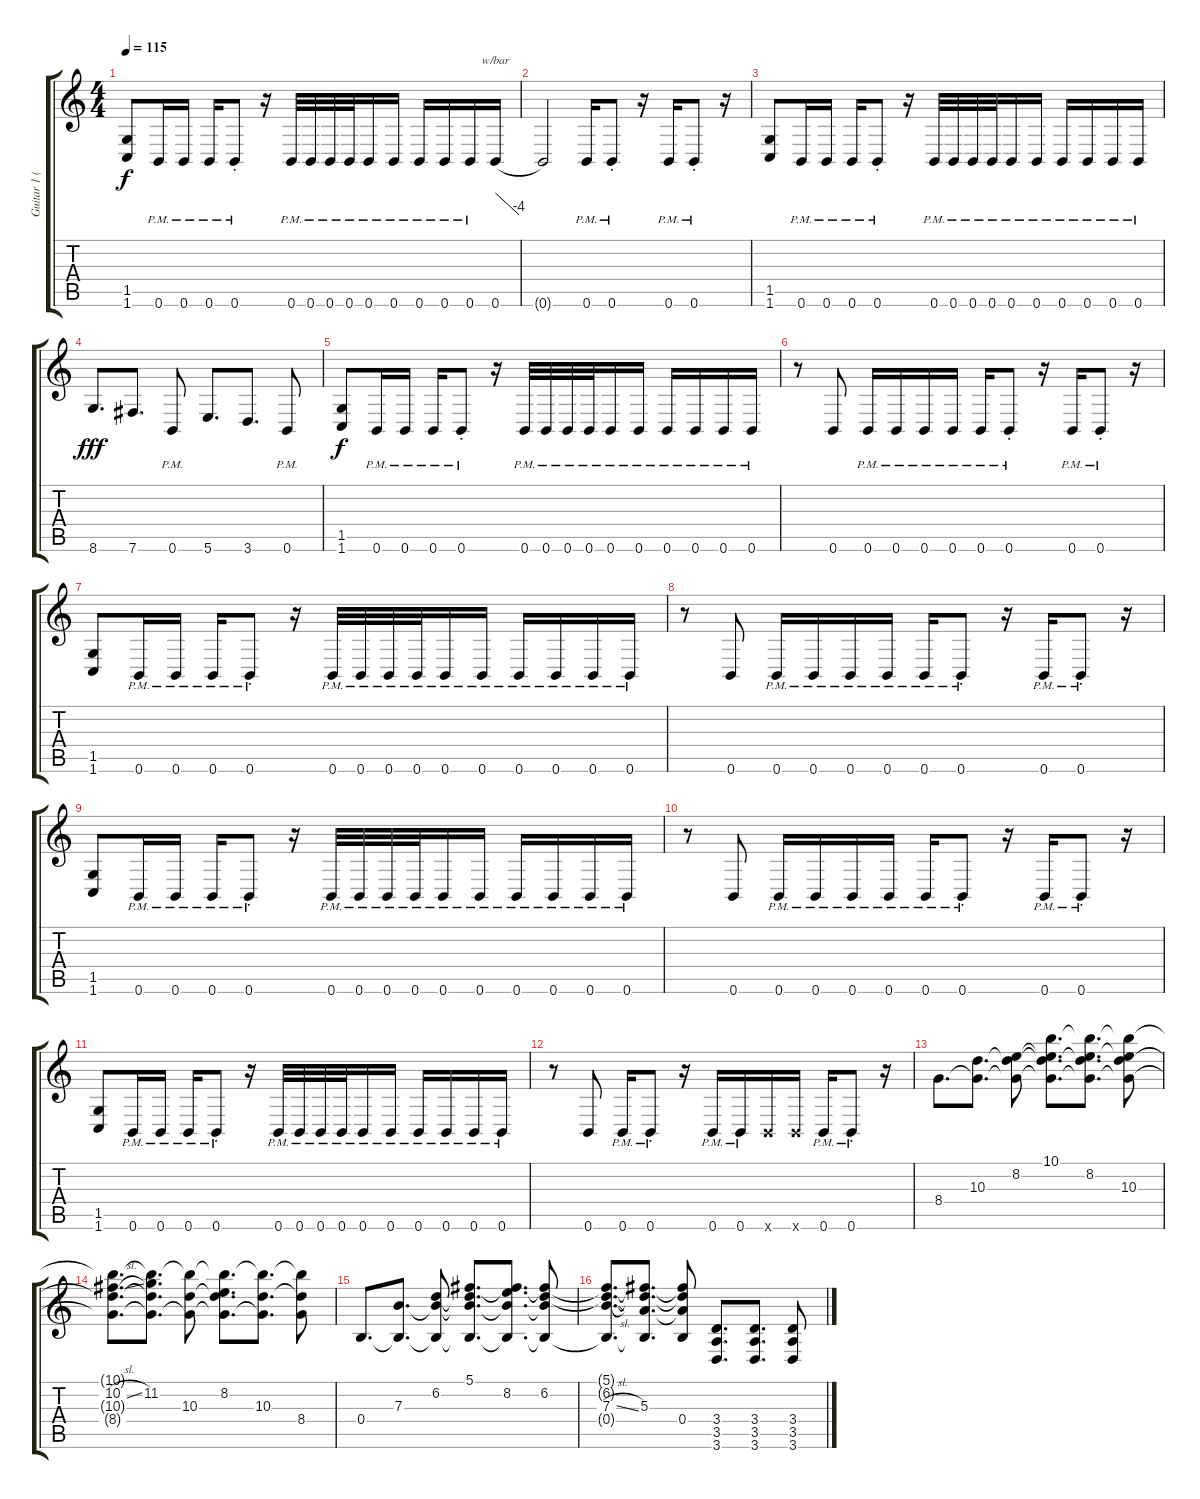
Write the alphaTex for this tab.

\track ("Guitar 1 (Cran)" "Guitar 1 (") {instrument distortionguitar}
\staff {score tabs}
\tuning (Db4 Ab3 E3 B2 Gb2 B1) {hide}
\ts (4 4)
\tempo 115
\clef g2
\ks c
(1.5 1.6).8{dy f} 0.6{pm}.16 0.6{pm}.16 0.6{pm}.16 0.6{pm st}.8 r.16 0.6{pm}.32 0.6{pm}.32 0.6{pm}.32 0.6{pm}.32 0.6{pm}.16 0.6{pm}.16 0.6{pm}.16 0.6{pm}.16 0.6{pm}.16 0.6.16{tbe (dive default 0 0 60 -16)} |
0.6{t}.2 0.6{pm}.16 0.6{pm st}.8 r.16 0.6{pm}.16 0.6{pm st}.8 r.16 |
(1.5 1.6).8 0.6{pm}.16 0.6{pm}.16 0.6{pm}.16 0.6{pm st}.8 r.16 0.6{pm}.32 0.6{pm}.32 0.6{pm}.32 0.6{pm}.32 0.6{pm}.16 0.6{pm}.16 0.6{pm}.16 0.6{pm}.16 0.6{pm}.16 0.6{pm}.16 |
8.6.8{d dy fff} 7.6.8{d} 0.6{pm}.8 5.6.8{d} 3.6.8{d} 0.6{pm}.8 |
(1.5 1.6).8{dy f} 0.6{pm}.16 0.6{pm}.16 0.6{pm}.16 0.6{pm st}.8 r.16 0.6{pm}.32 0.6{pm}.32 0.6{pm}.32 0.6{pm}.32 0.6{pm}.16 0.6{pm}.16 0.6{pm}.16 0.6{pm}.16 0.6{pm}.16 0.6{pm}.16 |
r.8 0.6.8 0.6{pm}.16 0.6{pm}.16 0.6{pm}.16 0.6{pm}.16 0.6{pm}.16 0.6{pm st}.8 r.16 0.6{pm}.16 0.6{pm st}.8 r.16 |
(1.5 1.6).8 0.6{pm}.16 0.6{pm}.16 0.6{pm}.16 0.6{pm st}.8 r.16 0.6{pm}.32 0.6{pm}.32 0.6{pm}.32 0.6{pm}.32 0.6{pm}.16 0.6{pm}.16 0.6{pm}.16 0.6{pm}.16 0.6{pm}.16 0.6{pm}.16 |
r.8 0.6.8 0.6{pm}.16 0.6{pm}.16 0.6{pm}.16 0.6{pm}.16 0.6{pm}.16 0.6{pm st}.8 r.16 0.6{pm}.16 0.6{pm st}.8 r.16 |
(1.5 1.6).8 0.6{pm}.16 0.6{pm}.16 0.6{pm}.16 0.6{pm st}.8 r.16 0.6{pm}.32 0.6{pm}.32 0.6{pm}.32 0.6{pm}.32 0.6{pm}.16 0.6{pm}.16 0.6{pm}.16 0.6{pm}.16 0.6{pm}.16 0.6{pm}.16 |
r.8 0.6.8 0.6{pm}.16 0.6{pm}.16 0.6{pm}.16 0.6{pm}.16 0.6{pm}.16 0.6{pm st}.8 r.16 0.6{pm}.16 0.6{pm st}.8 r.16 |
(1.5 1.6).8 0.6{pm}.16 0.6{pm}.16 0.6{pm}.16 0.6{pm st}.8 r.16 0.6{pm}.32 0.6{pm}.32 0.6{pm}.32 0.6{pm}.32 0.6{pm}.16 0.6{pm}.16 0.6{pm}.16 0.6{pm}.16 0.6{pm}.16 0.6{pm}.16 |
r.8 0.6.8 0.6{pm}.16 0.6{pm st}.8 r.16 0.6{pm}.16 0.6{pm}.16 0.6{x}.16 0.6{x}.16 0.6{pm}.16 0.6{pm st}.8 r.16 |
8.4.8{d instrument acousticguitarsteel} (10.3 8.4{t}).8{d} (8.2 10.3{t} 8.4{t}).8 (10.1 8.2{t} 10.3{t} 8.4{t}).8{d} (10.1{t} 8.2 10.3{t} 8.4{t}).8{d} (10.1{t} 8.2{t} 10.3 8.4{t}).8 |
(10.1{t} 10.2{sl} 10.3{t} 8.4{t}).8{d} (10.1{t} 11.2 10.3{t} 8.4{t}).8{d} (10.1{t} 10.3 8.4{t}).8 (10.1{t} 8.2 10.3{t} 8.4{t}).8{d} (10.1{t} 10.3 8.4{t}).8{d} (10.1{t} 10.3{t} 8.4).8 |
0.4.8{d} (7.3 0.4{t}).8{d} (6.2 7.3{t} 0.4{t}).8 (5.1 6.2{t} 7.3{t} 0.4{t}).8{d} (5.1{t} 8.2 7.3{t} 0.4{t}).8{d} (5.1{t} 6.2 7.3{t} 0.4{t}).8 |
(5.1{t} 6.2{t} 7.3{sl} 0.4{t}).8{d} (5.1{t} 6.2{t} 5.3 0.4{t}).8{d} (5.1{t} 6.2{t} 5.3{t} 0.4).8 (3.4 3.5 3.6).8{d instrument distortionguitar} (3.4 3.5 3.6).8{d} (3.4 3.5 3.6).8
